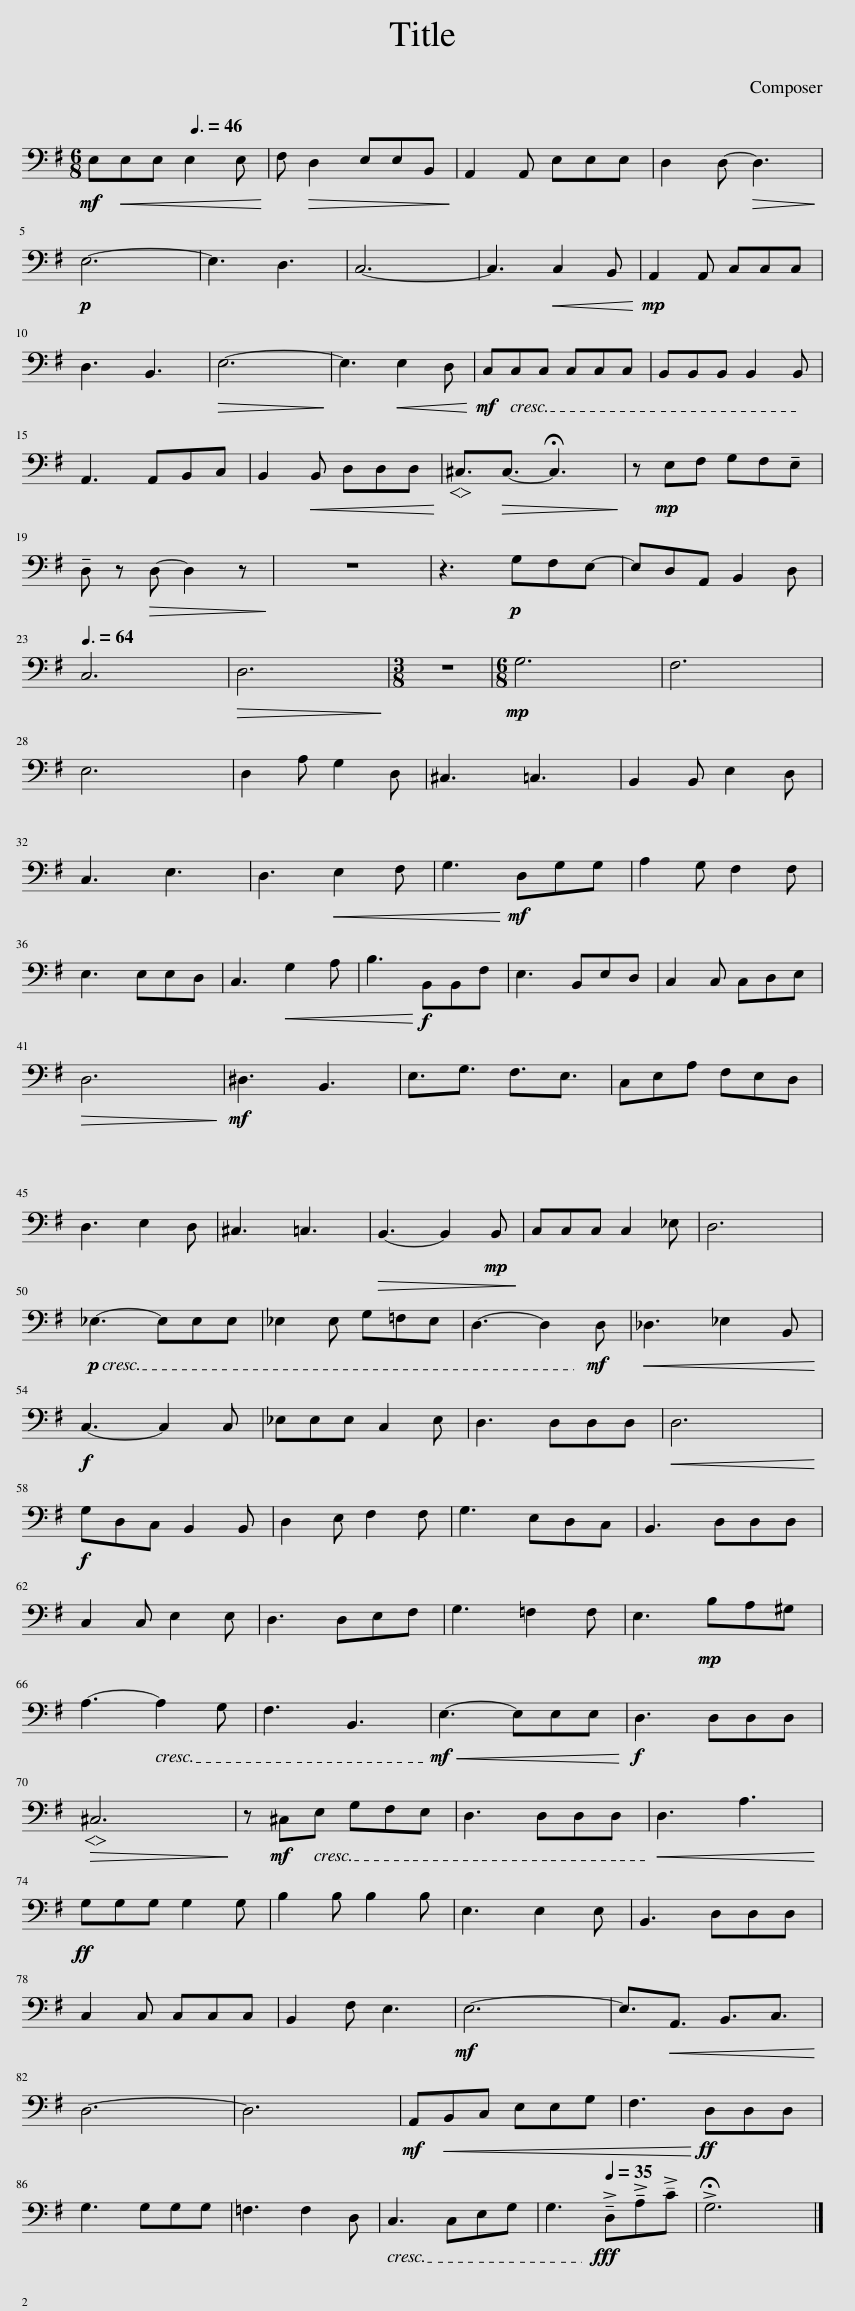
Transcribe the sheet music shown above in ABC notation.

X:1
L:1/8
M:6/8
I:linebreak $
K:G
V:1 bass
V:1
!mf! E,!<(!E,E, E,2[Q:3/8=46] E,!<)! | F,!>(! D,2 E,E,B,,!>)! | A,,2 A,, E,E,E, | D,2 D,-!>(! D,3!>)! |$!p! E,6- | %5
 E,3 D,3 | C,6- | C,3!<(! C,2 B,,!<)! |!mp! A,,2 A,, C,C,C, |$ D,3 B,,3 | %10
!>(! E,6-!>)! | E,3!<(! E,2 D,!<)! |!mf! C,C,C, C,C,C, | B,,B,,B,, B,,2 B,, |$ A,,3 A,,B,,C, | %15
 B,,2!<(! B,, D,D,D,!<)! | ^C,3/2!>(!C,3/2- !fermata!C,3!>)! | z!mp! E,F, G,F,!tenuto!E, |$ !tenuto!D, z!>(! D,- D,2 z!>)! | z6 | %20
 z3!p! G,F,E,- | E,D,A,, B,,2 D, |$[Q:3/8=64] C,6 |!>(! D,6!>)! |[M:3/8] z3 | %25
[M:6/8]!mp! G,6 | F,6 |$ E,6 | D,2 A, G,2 D, | ^C,3 =C,3 | %30
 B,,2 B,, E,2 D, |$ C,3 E,3 | D,3!<(! E,2 F,!<)! | G,3!mf! D,G,G, | A,2 G, F,2 F, |$ %35
 E,3 E,E,D, | C,3!<(! G,2 A,!<)! | B,3!f! B,,B,,F, | E,3 B,,E,D, | C,2 C, C,D,E, |$ %40
!>(! D,6!>)! |!mf! ^D,3 B,,3 | E,3/2G,3/2 F,3/2E,3/2 | C,E,A, F,E,D, |$ D,3 E,2 D, | %45
 ^C,3 =C,3 |!>(! B,,3- B,,2!mp! B,,!>)! | C,C,C, C,2 _E, | D,6 |$!p! _E,3- E,E,E, | %50
 _E,2 E, G,=F,E, | D,3- D,2!mf! D, |!<(! _D,3 _E,2 B,,!<)! |$!f! C,3- C,2 C, | _E,E,E, C,2 E, | %55
 D,3 D,D,D, |!<(! D,6!<)! |$!f! G,D,C, B,,2 B,, | D,2 E, F,2 F, | G,3 E,D,C, | %60
 B,,3 D,D,D, |$ C,2 C, E,2 E, | D,3 D,E,F, | G,3 =F,2 F, | E,3!mp! B,A,^G, |$ %65
 A,3- A,2 G, | F,3 B,,3 |!mf!!<(! E,3- E,E,E,!<)! |!f! D,3 D,D,D, |$!>(! ^C,6!>)! | %70
 z!mf! ^C,E, G,F,E, | D,3 D,D,D, |!<(! D,3 A,3!<)! |$!ff! G,G,G, G,2 G, | B,2 B, B,2 B, | %75
 E,3 E,2 E, | B,,3 D,D,D, |$ C,2 C, C,C,C, | B,,2 F, E,3 |!mf! E,6- | %80
 E,3/2!<(!A,,3/2 B,,3/2C,3/2!<)! |$ D,6- | D,6 |!mf! A,,!<(!B,,C, E,E,G,!<)! | F,3!ff! D,D,D, |$ %85
 G,3 G,G,G, | =F,3 F,2 D, | C,3 C,E,G, | G,3[Q:1/4=35]!fff! !>!!tenuto!D,!>!!tenuto!A,!>!!tenuto!C | !>!!fermata!G,6 |] %90
